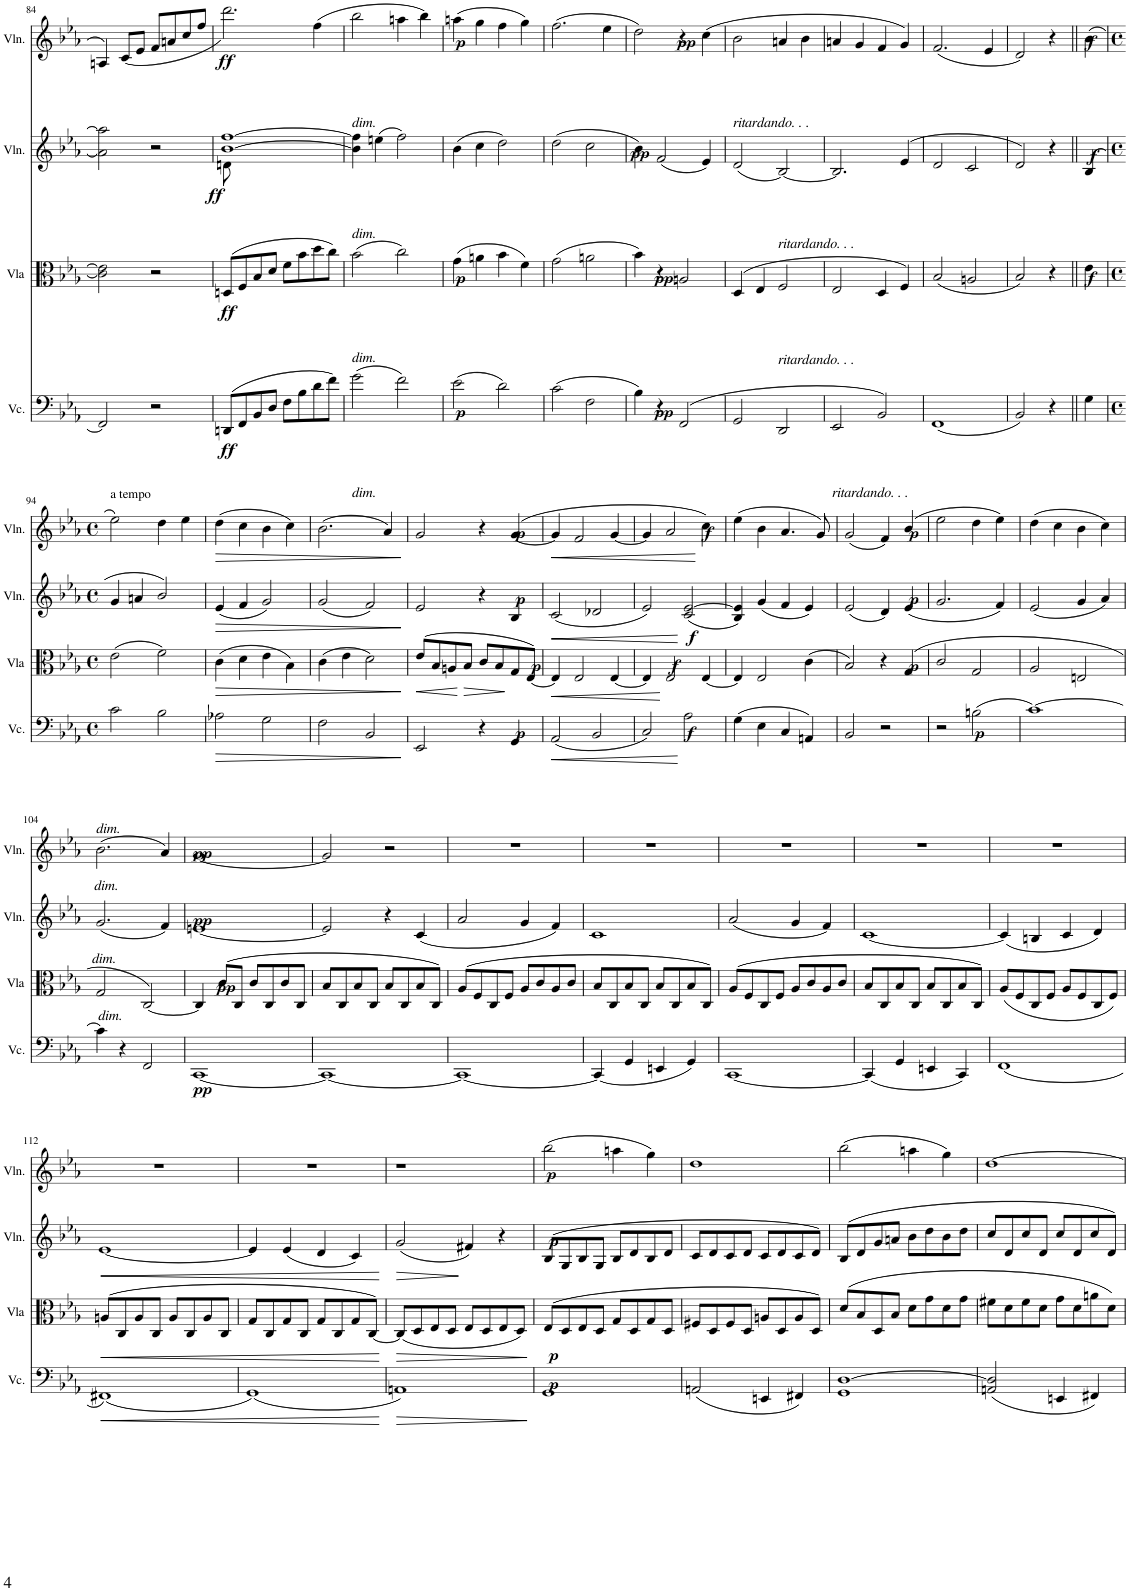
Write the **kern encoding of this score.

**kern	**dynam	**kern	**dynam	**kern	**dynam	**kern	**dynam
*part4	*part4	*part3	*part3	*part2	*part2	*part1	*part1
*staff4	*staff4	*staff3	*staff3	*staff2	*staff2	*staff1	*staff1
*I"Violoncello	*	*I"Viola	*	*I"Violin	*	*I"Violin	*
*I'Vc.	*	*I'Vla	*	*I'Vln.	*	*I'Vln.	*
!!LO:PB:g=z
*clefF4	*	*clefC3	*	*clefG2	*	*clefG2	*
*k[b-e-a-]	*	*k[b-e-a-]	*	*k[b-e-a-]	*	*k[b-e-a-]	*
*M4/4	*	*M4/4	*	*M4/4	*	*M4/4	*
*met(c)	*	*met(c)	*	*met(c)	*	*met(c)	*
=84	=84	=84	=84	=84	=84	=84	=84
2FF/]	.	2c\] 2e-\]	.	2a\] 2aa\]	.	4An/	.
.	.	.	.	.	.	(<8c/L	.
.	.	.	.	.	.	8e-/J	.
2r	.	2r	.	2r	.	8f/L	.
.	.	.	.	.	.	8an/	.
.	.	.	.	.	.	8cc/	.
.	.	.	.	.	.	8ff/J	.
=85	=85	=85	=85	=85	=85	=85	=85
*	*	*	*	*^	*	*	*
!	!LO:DY:b	!	!LO:DY:b	!	!	!LO:DY:b	!	!LO:DY:b
(>8DDn/L	ff	(>8Dn/L	ff	[1b- [1ff	8dn\	ff	2.ddd\)	ff
8FF/	.	8F/	.	.	2..ryy	.	.	.
8BB-/	.	8B-/	.	.	.	.	.	.
8D/J	.	8d/J	.	.	.	.	.	.
8F\L	.	8f\L	.	.	.	.	.	.
8B-\	.	8b-\	.	.	.	.	.	.
8d\	.	8dd\	.	.	.	.	(>4ff\	.
8f\J)	.	8cc\J)	.	.	.	.	.	.
*	*	*	*	*v	*v	*	*	*
=86	=86	=86	=86	=86	=86	=86	=86
!	!	!	!	!	!	!LO:TX:b:i:t=dim.	!
!	!	!	!	!LO:TX:b:i:t=dim.	!	!	!
!	!	!LO:TX:b:i:t=dim.	!	!	!	!	!
!LO:TX:b:i:t=dim.	!	!	!	!	!	!	!
(>2g\	.	(>2b-\	.	4b-\] 4ff\]	.	2bb-\	.
.	.	.	.	(>4een\	.	.	.
2f\)	.	2cc\)	.	2ff\)	.	4aan\	.
.	.	.	.	.	.	4bb-\)	.
=87	=87	=87	=87	=87	=87	=87	=87
!	!LO:DY:a	!	!LO:DY:a	!	!	!	!LO:DY:a
(>2e-\	p	(>4g\	p	(>4b-\	.	(>4aan\	p
.	.	4an\	.	4cc\	.	4gg\	.
2d\)	.	4b-\	.	2dd\)	.	4ff\	.
.	.	4f\)	.	.	.	4gg\)	.
=88	=88	=88	=88	=88	=88	=88	=88
(>2c\	.	(>2g\	.	(>2dd\	.	(>2.ff\	.
2F\	.	2an\	.	2cc\	.	.	.
.	.	.	.	.	.	4ee-\	.
=89	=89	=89	=89	=89	=89	=89	=89
!	!	!	!	!	!LO:DY:a	!	!
4B-\)	.	4b-\)	.	4b-\)	pp	2dd\)	.
!	!LO:DY:a	!	!LO:DY:a	!	!	!	!
4r	pp	4r	pp	(<2f/	.	.	.
!	!	!	!	!	!	!	!LO:DY:a
(>2FF/	.	2An/	.	.	.	4r	pp
.	.	.	.	4e-/)	.	(>4cc\	.
=90	=90	=90	=90	=90	=90	=90	=90
!	!	!	!	!	!	!LO:TX:b:i:t=ritardando. . .	!
2GG/	.	(>4D/	.	(<2d/	.	2b-\	.
.	.	4E-/	.	.	.	.	.
!	!	!	!	!LO:TX:b:i:t=ritardando. . .	!	!	!
!	!	!LO:TX:b:i:t=ritardando. . .	!	!	!	!	!
2DD/	.	2F/	.	[2B-/)	.	4an/	.
.	.	.	.	.	.	4b-\	.
=91	=91	=91	=91	=91	=91	=91	=91
!LO:TX:b:i:t=ritardando. . .	!	!	!	!	!	!	!
2EE-/	.	2E-/	.	2.B-/]	.	4an/	.
.	.	.	.	.	.	4g/	.
2BB-/)	.	4D/	.	.	.	4f/	.
.	.	4F/)	.	(>4e-/	.	4g/)	.
=92	=92	=92	=92	=92	=92	=92	=92
(<1FF	.	(<2B-/	.	2d/	.	(<2.f/	.
.	.	2An/	.	2c/	.	.	.
.	.	.	.	.	.	4e-/	.
=93	=93	=93	=93	=93	=93	=93	=93
2BB-/)	.	2B-/)	.	2d/)	.	2d/)	.
4r	.	4r	.	4r	.	4r	.
=93X2||	=93X2||	=93X2||	=93X2||	=93X2||	=93X2||	=93X2||	=93X2||
!	!	!	!LO:DY:a	!	!LO:DY:a	!	!LO:DY:a
4G\	.	4e-\	f	(>4B-/	f	(>4b-\	f
!!LO:LB:g=z
=94	=94	=94	=94	=94	=94	=94	=94
*M4/4	*	*M4/4	*	*M4/4	*	*M4/4	*
*met(c)	*	*met(c)	*	*met(c)	*	*met(c)	*
!	!	!	!	!	!	!LO:TX:a:t=a tempo	!
2c\	.	(>2e-\	.	4g/	.	2ee-\)	.
.	.	.	.	4an/	.	.	.
2B-\	.	2f\)	.	2b-/)	.	4dd\	.
.	.	.	.	.	.	4ee-\	.
=95	=95	=95	=95	=95	=95	=95	=95
!	!LO:HP:b	!	!LO:HP:b	!	!LO:HP:b	!	!LO:HP:b
2A-X\	>	(>4c\	>	(<4e-/	>	(>4dd\	>
.	.	4d\	.	4f/	.	4cc\	.
2G\	.	4e-\	.	2g/)	.	4b-\	.
.	.	4B-\)	.	.	.	4cc\)	.
=96	=96	=96	=96	=96	=96	=96	=96
2F\	.	(>4c\	.	(<2g/	.	(>2.b-\	.
.	.	4e-\	.	.	.	.	.
2BB-/	.	2d\)	.	2f/)	.	.	.
.	.	.	.	.	.	4a-/)	.
.	]	.	]	.	]	.	]
=97	=97	=97	=97	=97	=97	=97	=97
!	!	!	!LO:HP:b	!	!	!	!
2EE-/	.	(>8e-/L	<	2e-/	.	2g/	.
.	.	8B-/	.	.	.	.	.
.	.	8An/	.	.	.	.	.
!	!	!	!LO:HP:n=1:b	!	!	!	!
.	.	8B-/J	[ >	.	.	.	.
4r	.	8c/L	.	4r	.	4r	.
.	.	8B-/	.	.	.	.	.
!	!LO:DY:a	!	!	!	!LO:DY:a	!	!LO:DY:a
4GG/	p	8G/	]	4B-/	p	(>[4g/	p
!	!	!	!LO:DY:a	!	!	!	!
.	.	[8E-/J)	p	.	.	.	.
=98	=98	=98	=98	=98	=98	=98	=98
!	!LO:HP:b	!	!LO:HP:b	!	!LO:HP:b	!	!LO:HP:b
(<2AA-/	<	4E-/]	<	(<2c/	<	4g/]	<
.	.	2E-/	.	.	.	2f/	.
2BB-/	.	.	.	2d-X/	.	.	.
.	.	[4E-/	.	.	.	[4g/	.
=99	=99	=99	=99	=99	=99	=99	=99
2C/)	.	4E-/]	.	2e-/)	.	4g/]	.
!	!	!	!LO:DY:n=1:a	!	!	!	!
.	.	2E-/	[ f	.	.	2a-/	.
!	!LO:DY:n=1:a	!	!	!	!LO:DY:n=1:b	!	!
2A-\	[ f	.	.	(<2c/ [2e-/	[ f	.	.
!	!	!	!	!	!	!	!LO:DY:n=1:a
.	.	[4E-/	.	.	.	4cc\)	[ f
=100	=100	=100	=100	=100	=100	=100	=100
(>4G\	.	4E-/]	.	4B-/ 4e-/])	.	(>4ee-\	.
4E-\	.	2E-/	.	(<4g/	.	4b-\	.
4C/	.	.	.	4f/	.	4.a-/	.
4AAn/)	.	(>4c\	.	4e-/)	.	.	.
.	.	.	.	.	.	8g/)	.
=101	=101	=101	=101	=101	=101	=101	=101
2BB-/	.	2B-/)	.	(<2e-/	.	(<2g/	.
2r	.	4r	.	4d/)	.	4f/)	.
!	!	!	!LO:DY:a	!	!LO:DY:a	!	!LO:DY:a
.	.	(>4G/	p	(<4e-/	p	(>4b-/	p
=102	=102	=102	=102	=102	=102	=102	=102
2r	.	2c/	.	2.g/	.	2ee-\	.
!	!LO:DY:a	!	!	!	!	!	!
(>2Bn\	p	2G/	.	.	.	4dd\	.
.	.	.	.	4f/)	.	4ee-\)	.
=103	=103	=103	=103	=103	=103	=103	=103
[1c)	.	2A-/	.	(<2e-/	.	(>4dd\	.
.	.	.	.	.	.	4cc\	.
.	.	2En/	.	4g/	.	4b-\	.
.	.	.	.	4a-/)	.	4cc\)	.
!!LO:LB:g=z
=104	=104	=104	=104	=104	=104	=104	=104
!	!	!	!	!	!	!LO:TX:a:i:t=dim.	!
!	!	!	!	!LO:TX:a:i:t=dim.	!	!	!
!	!	!LO:TX:a:i:t=dim.	!	!	!	!	!
!LO:TX:a:i:t=dim.	!	!	!	!	!	!	!
4c\]	.	2G/	.	(<2.g/	.	(>2.b-\	.
4r	.	.	.	.	.	.	.
2FF/	.	[2C/)	.	.	.	.	.
.	.	.	.	4f/)	.	4a-/)	.
=105	=105	=105	=105	=105	=105	=105	=105
!	!LO:DY:b	!	!	!	!LO:DY:a	!	!LO:DY:a
[1CC	pp	4C/]	.	[1en	pp	[1g	pp
!	!	!	!LO:DY:a	!	!	!	!
.	.	(>8c/L	pp	.	.	.	.
.	.	8C/J	.	.	.	.	.
.	.	8c/L	.	.	.	.	.
.	.	8C/	.	.	.	.	.
.	.	8c/	.	.	.	.	.
.	.	8C/J	.	.	.	.	.
=106	=106	=106	=106	=106	=106	=106	=106
1CC_	.	8B-/L	.	2e/]	.	2g/]	.
.	.	8C/	.	.	.	.	.
.	.	8B-/	.	.	.	.	.
.	.	8C/J	.	.	.	.	.
.	.	8B-/L	.	4r	.	2r	.
.	.	8C/	.	.	.	.	.
.	.	8B-/	.	(<4c/	.	.	.
.	.	8C/J)	.	.	.	.	.
=107	=107	=107	=107	=107	=107	=107	=107
1CC_	.	(>8A-/L	.	2a-/	.	1r	.
.	.	8F/	.	.	.	.	.
.	.	8C/	.	.	.	.	.
.	.	8F/J	.	.	.	.	.
.	.	8A-/L	.	4g/	.	.	.
.	.	8c/	.	.	.	.	.
.	.	8A-/	.	4f/)	.	.	.
.	.	8c/J	.	.	.	.	.
=108	=108	=108	=108	=108	=108	=108	=108
(<4CC/]	.	8B-/L	.	1c	.	1r	.
.	.	8C/	.	.	.	.	.
4GG/	.	8B-/	.	.	.	.	.
.	.	8C/J	.	.	.	.	.
4EEn/	.	8B-/L	.	.	.	.	.
.	.	8C/	.	.	.	.	.
4GG/)	.	8B-/	.	.	.	.	.
.	.	8C/J)	.	.	.	.	.
=109	=109	=109	=109	=109	=109	=109	=109
[1CC	.	(>8A-/L	.	(<2a-/	.	1r	.
.	.	8F/	.	.	.	.	.
.	.	8C/	.	.	.	.	.
.	.	8F/J	.	.	.	.	.
.	.	8A-/L	.	4g/	.	.	.
.	.	8c/	.	.	.	.	.
.	.	8A-/	.	4f/)	.	.	.
.	.	8c/J	.	.	.	.	.
=110	=110	=110	=110	=110	=110	=110	=110
(<4CC/]	.	8B-/L	.	[1c	.	1r	.
.	.	8C/	.	.	.	.	.
4GG/	.	8B-/	.	.	.	.	.
.	.	8C/J	.	.	.	.	.
4EEn/	.	8B-/L	.	.	.	.	.
.	.	8C/	.	.	.	.	.
4CC/)	.	8B-/	.	.	.	.	.
.	.	8C/J)	.	.	.	.	.
=111	=111	=111	=111	=111	=111	=111	=111
(<1FF	.	(<8A-/L	.	(<4c/]	.	1r	.
.	.	8F/	.	.	.	.	.
.	.	8C/	.	4Bn/	.	.	.
.	.	8F/J	.	.	.	.	.
.	.	8A-/L	.	4c/	.	.	.
.	.	8F/	.	.	.	.	.
.	.	8C/	.	4d/)	.	.	.
.	.	8F/J)	.	.	.	.	.
!!LO:LB:g=z
=112	=112	=112	=112	=112	=112	=112	=112
!	!LO:HP:b	!	!LO:HP:b	!	!LO:HP:b	!	!
(<1FF#X)	<	(>8An/L	<	[1e-	<	1r	.
.	.	8C/	.	.	.	.	.
.	.	8A/	.	.	.	.	.
.	.	8C/J	.	.	.	.	.
.	.	8A/L	.	.	.	.	.
.	.	8C/	.	.	.	.	.
.	.	8A/	.	.	.	.	.
.	.	8C/J	.	.	.	.	.
=113	=113	=113	=113	=113	=113	=113	=113
(<1GG)	.	8G/L	.	4e-/]	.	1r	.
.	.	8C/	.	.	.	.	.
.	.	8G/	.	(<4e-/	.	.	.
.	.	8C/J	.	.	.	.	.
.	.	8G/L	.	4d/	.	.	.
.	.	8C/	.	.	.	.	.
.	.	8G/	.	4c/)	.	.	.
.	.	[8C/J)	.	.	.	.	.
.	[	.	[	.	[	.	.
=114	=114	=114	=114	=114	=114	=114	=114
!	!LO:HP:b	!	!LO:HP:b	!	!LO:HP:b	!	!
1AAn)	>	(<8C/L]	>	(<2g/	>	1r	.
.	.	8D/	.	.	.	.	.
.	.	8E-/	.	.	.	.	.
.	.	8D/J	.	.	.	.	.
.	.	8E-/L	.	4f#X/)	]	.	.
.	.	8D/	.	.	.	.	.
.	.	8E-/	.	4r	.	.	.
.	.	8D/J)	.	.	.	.	.
.	]	.	]	.	.	.	.
=115	=115	=115	=115	=115	=115	=115	=115
!	!LO:DY:a	!	!LO:DY:b	!	!LO:DY:a	!	!LO:DY:a
1GG	p	(>8E-/L	p	(>8B-/L	p	(>2bb-\	p
.	.	8D/	.	8G/	.	.	.
.	.	8E-/	.	8B-/	.	.	.
.	.	8D/J	.	8G/J	.	.	.
.	.	8G/L	.	8B-/L	.	4aan\	.
.	.	8D/	.	8d/	.	.	.
.	.	8G/	.	8B-/	.	4gg\)	.
.	.	8D/J	.	8d/J	.	.	.
=116	=116	=116	=116	=116	=116	=116	=116
(<2AAn/	.	8F#X/L	.	8c/L	.	1dd	.
.	.	8D/	.	8d/	.	.	.
.	.	8F#/	.	8c/	.	.	.
.	.	8D/J	.	8d/J	.	.	.
4EEn/	.	8An/L	.	8c/L	.	.	.
.	.	8D/	.	8d/	.	.	.
4FF#X/)	.	8A/	.	8c/	.	.	.
.	.	8D/J)	.	8d/J)	.	.	.
=117	=117	=117	=117	=117	=117	=117	=117
1GG [1D	.	(>8d/L	.	(>8B-/L	.	(>2bb-\	.
.	.	8B-/	.	8d/	.	.	.
.	.	8D/	.	8g/	.	.	.
.	.	8B-/J	.	8an/J	.	.	.
.	.	8d\L	.	8b-\L	.	4aan\	.
.	.	8g\	.	8dd\	.	.	.
.	.	8d\	.	8b-\	.	4gg\)	.
.	.	8g\J	.	8dd\J	.	.	.
=118	=118	=118	=118	=118	=118	=118	=118
(<2AAn/ 2D/]	.	8f#X\L	.	8cc/L	.	[1dd	.
.	.	8d\	.	8d/	.	.	.
.	.	8f#\	.	8cc/	.	.	.
.	.	8d\J	.	8d/J	.	.	.
4EEn/	.	8g\L	.	8cc/L	.	.	.
.	.	8d\	.	8d/	.	.	.
4FF#X/)	.	8an\	.	8cc/	.	.	.
.	.	8d\J)	.	8d/J)	.	.	.
=	=	=	=	=	=	=	=
*-	*-	*-	*-	*-	*-	*-	*-
